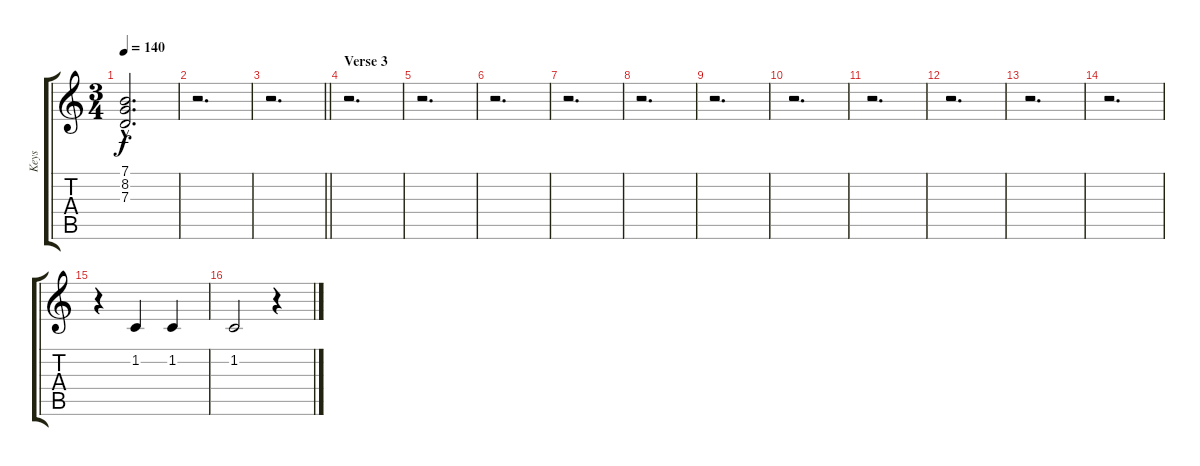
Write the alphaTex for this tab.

\track ("Keys" "Keys") {instrument lead3calliope}
\staff {score tabs}
\tuning (E4 B3 G3 D3 A2 E2) {hide}
\ts (3 4)
\tempo 140
\clef g2
\ks c
(7.1{hac t} 8.2{hac t} 7.3{hac t}).2{d dy f} |
r.2{d} |
\barLineRight lightlight
r.2{d} |
\section ("" "Verse 3")
r.2{d} |
r.2{d} |
r.2{d} |
r.2{d} |
r.2{d} |
r.2{d} |
r.2{d} |
r.2{d} |
r.2{d} |
r.2{d} |
r.2{d} |
r.4 1.2.4 1.2.4 |
1.2.2 r.4
